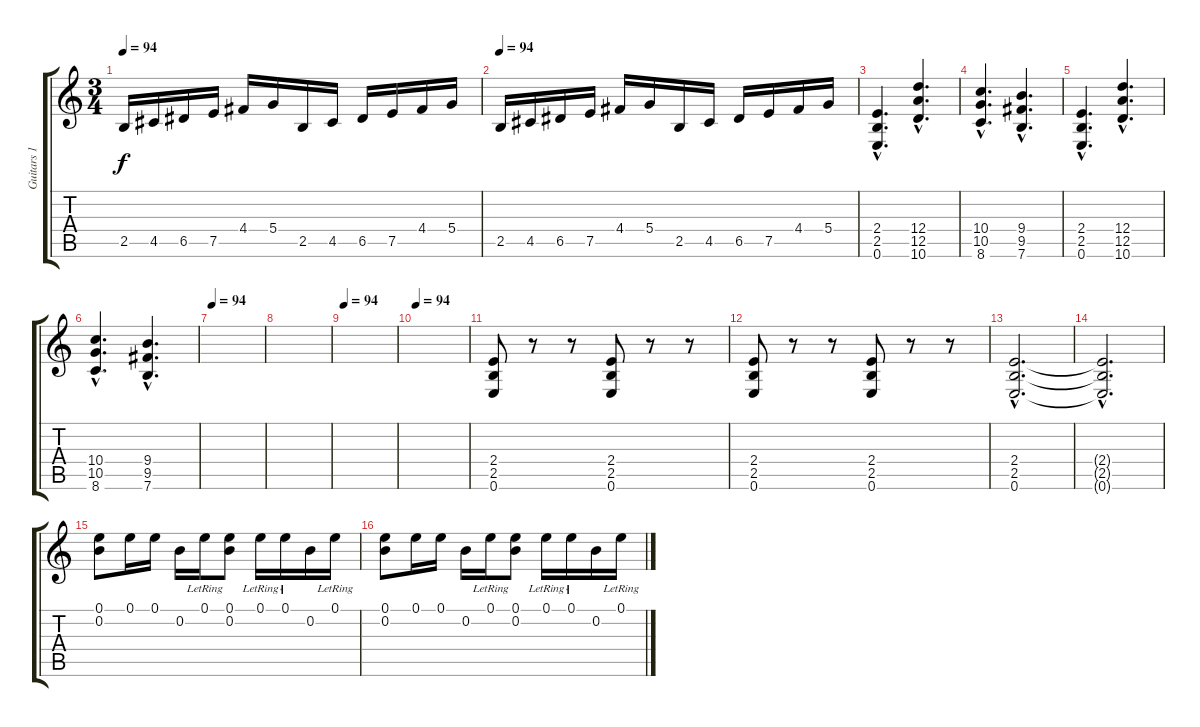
\track ("Guitars 1" "Guitars 1") {instrument electricguitarjazz}
\staff {score tabs}
\tuning (E4 B3 G3 D3 A2 E2) {hide}
\ts (3 4)
\tempo 94
\clef g2
\ks c
2.5.16{dy f} 4.5.16 6.5.16 7.5.16 4.4.16 5.4.16 2.5.16 4.5.16 6.5.16 7.5.16 4.4.16 5.4.16 |
\tempo 94
2.5.16 4.5.16 6.5.16 7.5.16 4.4.16 5.4.16 2.5.16 4.5.16 6.5.16 7.5.16 4.4.16 5.4.16 |
(2.4{hac} 2.5{hac} 0.6{hac}).4{d} (12.4{hac} 12.5{hac} 10.6{hac}).4{d} |
(10.4{hac} 10.5{hac} 8.6{hac}).4{d} (9.4{hac} 9.5{hac} 7.6{hac}).4{d} |
(2.4{hac} 2.5{hac} 0.6{hac}).4{d} (12.4{hac} 12.5{hac} 10.6{hac}).4{d} |
(10.4{hac} 10.5{hac} 8.6{hac}).4{d} (9.4{hac} 9.5{hac} 7.6{hac}).4{d} |
\tempo 94
|
|
\tempo 94
|
\tempo 94
|
(2.4 2.5 0.6).8 r.8 r.8 (2.4 2.5 0.6).8 r.8 r.8 |
(2.4 2.5 0.6).8 r.8 r.8 (2.4 2.5 0.6).8 r.8 r.8 |
(2.4{hac} 2.5{hac} 0.6{hac}).2{d} |
(2.4{hac t} 2.5{hac t} 0.6{hac t}).2{d} |
(0.1 0.2).8{volume 9} 0.1.16 0.1.16 0.2.16 0.1{lr}.16 (0.1 0.2).8 0.1{lr}.16 0.1{lr}.16 0.2.16 0.1{lr}.16 |
(0.1 0.2).8{volume 0} 0.1.16 0.1.16 0.2.16 0.1{lr}.16 (0.1 0.2).8 0.1{lr}.16 0.1{lr}.16 0.2.16 0.1{lr}.16
